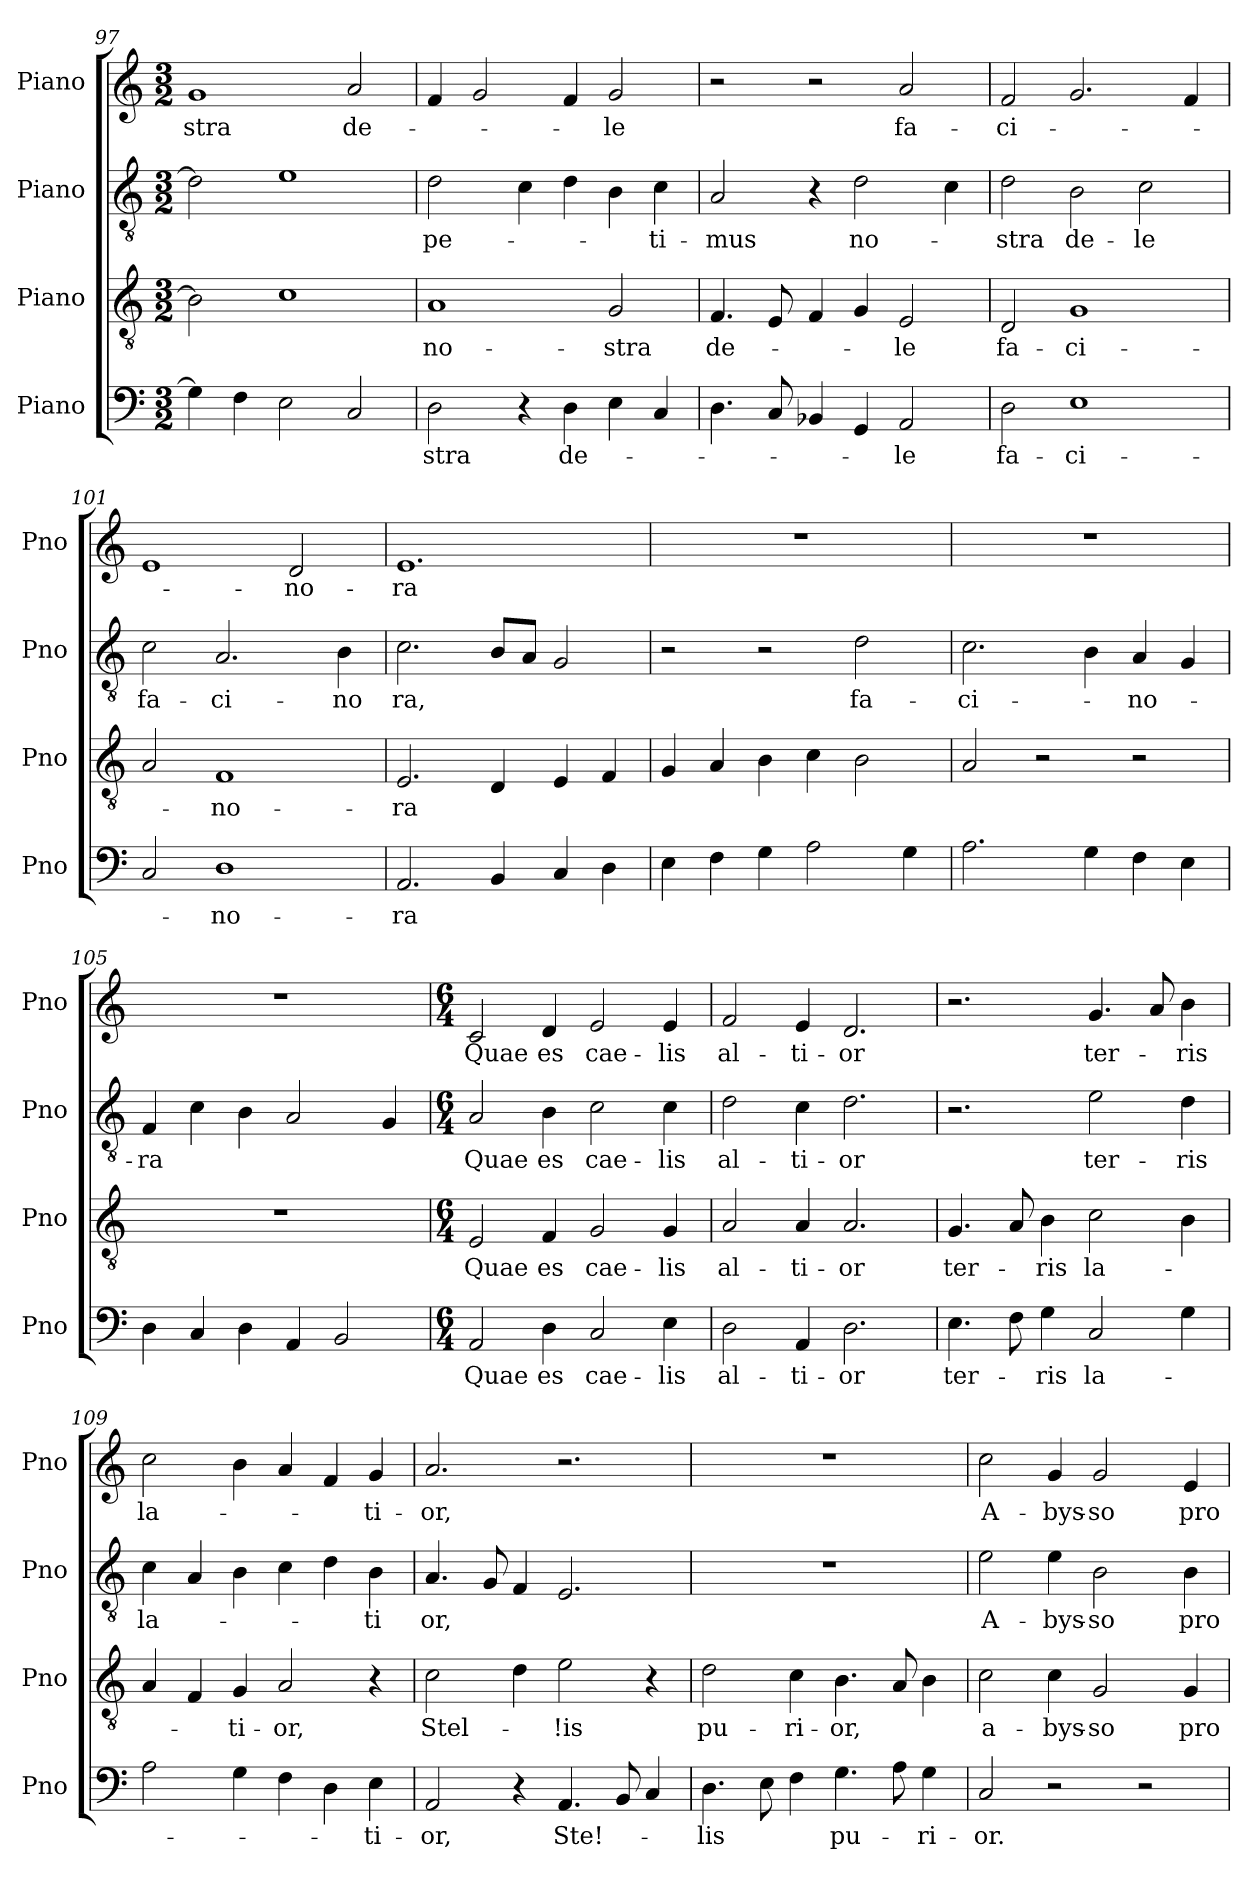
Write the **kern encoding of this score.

**kern	**text	**kern	**text	**kern	**text	**kern	**text
*part4	*part4	*part3	*part3	*part2	*part2	*part1	*part1
*staff4	*staff4	*staff3	*staff3	*staff2	*staff2	*staff1	*staff1
*I"Piano	*	*I"Piano	*	*I"Piano	*	*I"Piano	*
*I'Pno	*	*I'Pno	*	*I'Pno	*	*I'Pno	*
*clefF4	*	*clefGv2	*	*clefGv2	*	*clefG2	*
*k[]	*	*k[]	*	*k[]	*	*k[]	*
*M3/2	*	*M3/2	*	*M3/2	*	*M3/2	*
=97	=97	=97	=97	=97	=97	=97	=97
!	!	!	!	!	!	!	!LO:LY:b
4G\]	.	2B\]	.	2d\]	.	1g	-stra
4F\	.	.	.	.	.	.	.
2E\	.	1c	.	1e	.	.	.
!	!	!	!	!	!	!	!LO:LY:b
2C/	.	.	.	.	.	2a/	de-
=98	=98	=98	=98	=98	=98	=98	=98
!	!LO:LY:b	!	!LO:LY:b	!	!LO:LY:b	!	!
2D\	-stra	1A	no-	2d\	pe-	4f/	.
.	.	.	.	.	.	2g/	.
4r	.	.	.	4c\	.	.	.
!	!LO:LY:b	!	!	!	!	!	!
4D\	de-	.	.	4d\	.	4f/	.
!	!	!	!LO:LY:b	!	!	!	!LO:LY:b
4E\	.	2G/	-stra	4B\	.	2g/	-le
!	!	!	!	!	!LO:LY:b	!	!
4C/	.	.	.	4c\	-ti-	.	.
=99	=99	=99	=99	=99	=99	=99	=99
!	!	!	!LO:LY:b	!	!LO:LY:b	!	!
4.D\	.	4.F/	de-	2A/	-mus	2r	.
8C/	.	8E/	.	.	.	.	.
4BB-X/	.	4F/	.	4r	.	2r	.
!	!	!	!	!	!LO:LY:b	!	!
4GG/	.	4G/	.	2d\	no-	.	.
!	!LO:LY:b	!	!LO:LY:b	!	!	!	!LO:LY:b
2AA/	-le	2E/	-le	.	.	2a/	fa-
.	.	.	.	4c\	.	.	.
=100	=100	=100	=100	=100	=100	=100	=100
!	!LO:LY:b	!	!LO:LY:b	!	!LO:LY:b	!	!LO:LY:b
2D\	fa-	2D/	fa-	2d\	-stra	2f/	-ci-
!	!LO:LY:b	!	!LO:LY:b	!	!LO:LY:b	!	!
1E	-ci-	1G	-ci-	2B\	de-	2.g/	.
!	!	!	!	!	!LO:LY:b	!	!
.	.	.	.	2c\	-le	.	.
.	.	.	.	.	.	4f/	.
!!LO:LB:g=z
=101	=101	=101	=101	=101	=101	=101	=101
!	!	!	!	!	!LO:LY:b	!	!
2C/	.	2A/	.	2c\	fa-	1e	.
!	!LO:LY:b	!	!LO:LY:b	!	!LO:LY:b	!	!
1D	-no-	1F	-no-	2.A/	-ci-	.	.
!	!	!	!	!	!	!	!LO:LY:b
.	.	.	.	.	.	2d/	-no-
!	!	!	!	!	!LO:LY:b	!	!
.	.	.	.	4B\	-no	.	.
=102	=102	=102	=102	=102	=102	=102	=102
!	!LO:LY:b	!	!LO:LY:b	!	!LO:LY:b	!	!LO:LY:b
2.AA/	-ra	2.E/	-ra	2.c\	ra,	1.e	-ra
4BB/	.	4D/	.	8B/L	.	.	.
.	.	.	.	8A/J	.	.	.
4C/	.	4E/	.	2G/	.	.	.
4D\	.	4F/	.	.	.	.	.
=103	=103	=103	=103	=103	=103	=103	=103
4E\	.	4G/	.	2r	.	1.r	.
4F\	.	4A/	.	.	.	.	.
4G\	.	4B\	.	2r	.	.	.
2A\	.	4c\	.	.	.	.	.
!	!	!	!	!	!LO:LY:b	!	!
.	.	2B\	.	2d\	fa-	.	.
4G\	.	.	.	.	.	.	.
=104	=104	=104	=104	=104	=104	=104	=104
!	!	!	!	!	!LO:LY:b	!	!
2.A\	.	2A/	.	2.c\	-ci-	1.r	.
.	.	2r	.	.	.	.	.
4G\	.	.	.	4B\	.	.	.
!	!	!	!	!	!LO:LY:b	!	!
4F\	.	2r	.	4A/	-no-	.	.
4E\	.	.	.	4G/	.	.	.
=105	=105	=105	=105	=105	=105	=105	=105
!	!	!	!	!	!LO:LY:b	!	!
4D\	.	1.r	.	4F/	-ra	1.r	.
4C/	.	.	.	4c\	.	.	.
4D\	.	.	.	4B\	.	.	.
4AA/	.	.	.	2A/	.	.	.
2BB/	.	.	.	.	.	.	.
.	.	.	.	4G/	.	.	.
=106	=106	=106	=106	=106	=106	=106	=106
*M6/4	*	*M6/4	*	*M6/4	*	*M6/4	*
!	!LO:LY:b	!	!LO:LY:b	!	!LO:LY:b	!	!LO:LY:b
2AA/	Quae	2E/	Quae	2A/	Quae	2c/	Quae
!	!LO:LY:b	!	!LO:LY:b	!	!LO:LY:b	!	!LO:LY:b
4D\	es	4F/	es	4B\	es	4d/	es
!	!LO:LY:b	!	!LO:LY:b	!	!LO:LY:b	!	!LO:LY:b
2C/	cae-	2G/	cae-	2c\	cae-	2e/	cae-
!	!LO:LY:b	!	!LO:LY:b	!	!LO:LY:b	!	!LO:LY:b
4E\	-lis	4G/	-lis	4c\	-lis	4e/	-lis
!!LO:LB:g=z
=107	=107	=107	=107	=107	=107	=107	=107
!	!LO:LY:b	!	!LO:LY:b	!	!LO:LY:b	!	!LO:LY:b
2D\	al-	2A/	al-	2d\	al-	2f/	al-
!	!LO:LY:b	!	!LO:LY:b	!	!LO:LY:b	!	!LO:LY:b
4AA/	-ti-	4A/	-ti-	4c\	-ti-	4e/	-ti-
!	!LO:LY:b	!	!LO:LY:b	!	!LO:LY:b	!	!LO:LY:b
2.D\	-or	2.A/	-or	2.d\	-or	2.d/	-or
=108	=108	=108	=108	=108	=108	=108	=108
!	!LO:LY:b	!	!LO:LY:b	!	!	!	!
4.E\	ter-	4.G/	ter-	2.r	.	2.r	.
8F\	.	8A/	.	.	.	.	.
!	!LO:LY:b	!	!LO:LY:b	!	!	!	!
4G\	-ris	4B\	-ris	.	.	.	.
!	!LO:LY:b	!	!LO:LY:b	!	!LO:LY:b	!	!LO:LY:b
2C/	la-	2c\	la-	2e\	ter-	4.g/	ter-
.	.	.	.	.	.	8a/	.
!	!	!	!	!	!LO:LY:b	!	!LO:LY:b
4G\	.	4B\	.	4d\	-ris	4b\	-ris
=109	=109	=109	=109	=109	=109	=109	=109
!	!	!	!	!	!LO:LY:b	!	!LO:LY:b
2A\	.	4A/	.	4c\	la-	2cc\	la-
.	.	4F/	.	4A/	.	.	.
!	!	!	!LO:LY:b	!	!	!	!
4G\	.	4G/	-ti-	4B\	.	4b\	.
!	!	!	!LO:LY:b	!	!	!	!
4F\	.	2A/	-or,	4c\	.	4a/	.
4D\	.	.	.	4d\	.	4f/	.
!	!LO:LY:b	!	!	!	!LO:LY:b	!	!LO:LY:b
4E\	-ti-	4r	.	4B\	-ti	4g/	-ti-
=110	=110	=110	=110	=110	=110	=110	=110
!	!LO:LY:b	!	!LO:LY:b	!	!LO:LY:b	!	!LO:LY:b
2AA/	-or,	2c\	Stel-	4.A/	or,	2.a/	-or,
.	.	.	.	8G/	.	.	.
4r	.	4d\	.	4F/	.	.	.
!	!LO:LY:b	!	!LO:LY:b	!	!	!	!
4.AA/	Ste!-	2e\	-!is	2.E/	.	2.r	.
8BB/	.	.	.	.	.	.	.
4C/	.	4r	.	.	.	.	.
=111	=111	=111	=111	=111	=111	=111	=111
!	!LO:LY:b	!	!LO:LY:b	!	!	!	!
4.D\	-lis	2d\	pu-	1.r	.	1.r	.
8E\	.	.	.	.	.	.	.
!	!	!	!LO:LY:b	!	!	!	!
4F\	.	4c\	-ri-	.	.	.	.
!	!LO:LY:b	!	!LO:LY:b	!	!	!	!
4.G\	pu-	4.B\	-or,	.	.	.	.
8A\	.	8A/	.	.	.	.	.
!	!LO:LY:b	!	!	!	!	!	!
4G\	-ri-	4B\	.	.	.	.	.
=112	=112	=112	=112	=112	=112	=112	=112
!	!LO:LY:b	!	!LO:LY:b	!	!LO:LY:b	!	!LO:LY:b
2C/	-or.	2c\	a-	2e\	A-	2cc\	A-
!	!	!	!LO:LY:b	!	!LO:LY:b	!	!LO:LY:b
2r	.	4c\	-bys-	4e\	-bys-	4g/	-bys-
!	!	!	!LO:LY:b	!	!LO:LY:b	!	!LO:LY:b
.	.	2G/	-so	2B\	-so	2g/	-so
2r	.	.	.	.	.	.	.
!	!	!	!LO:LY:b	!	!LO:LY:b	!	!LO:LY:b
.	.	4G/	pro	4B\	pro-	4e/	pro-
=	=	=	=	=	=	=	=
*-	*-	*-	*-	*-	*-	*-	*-
